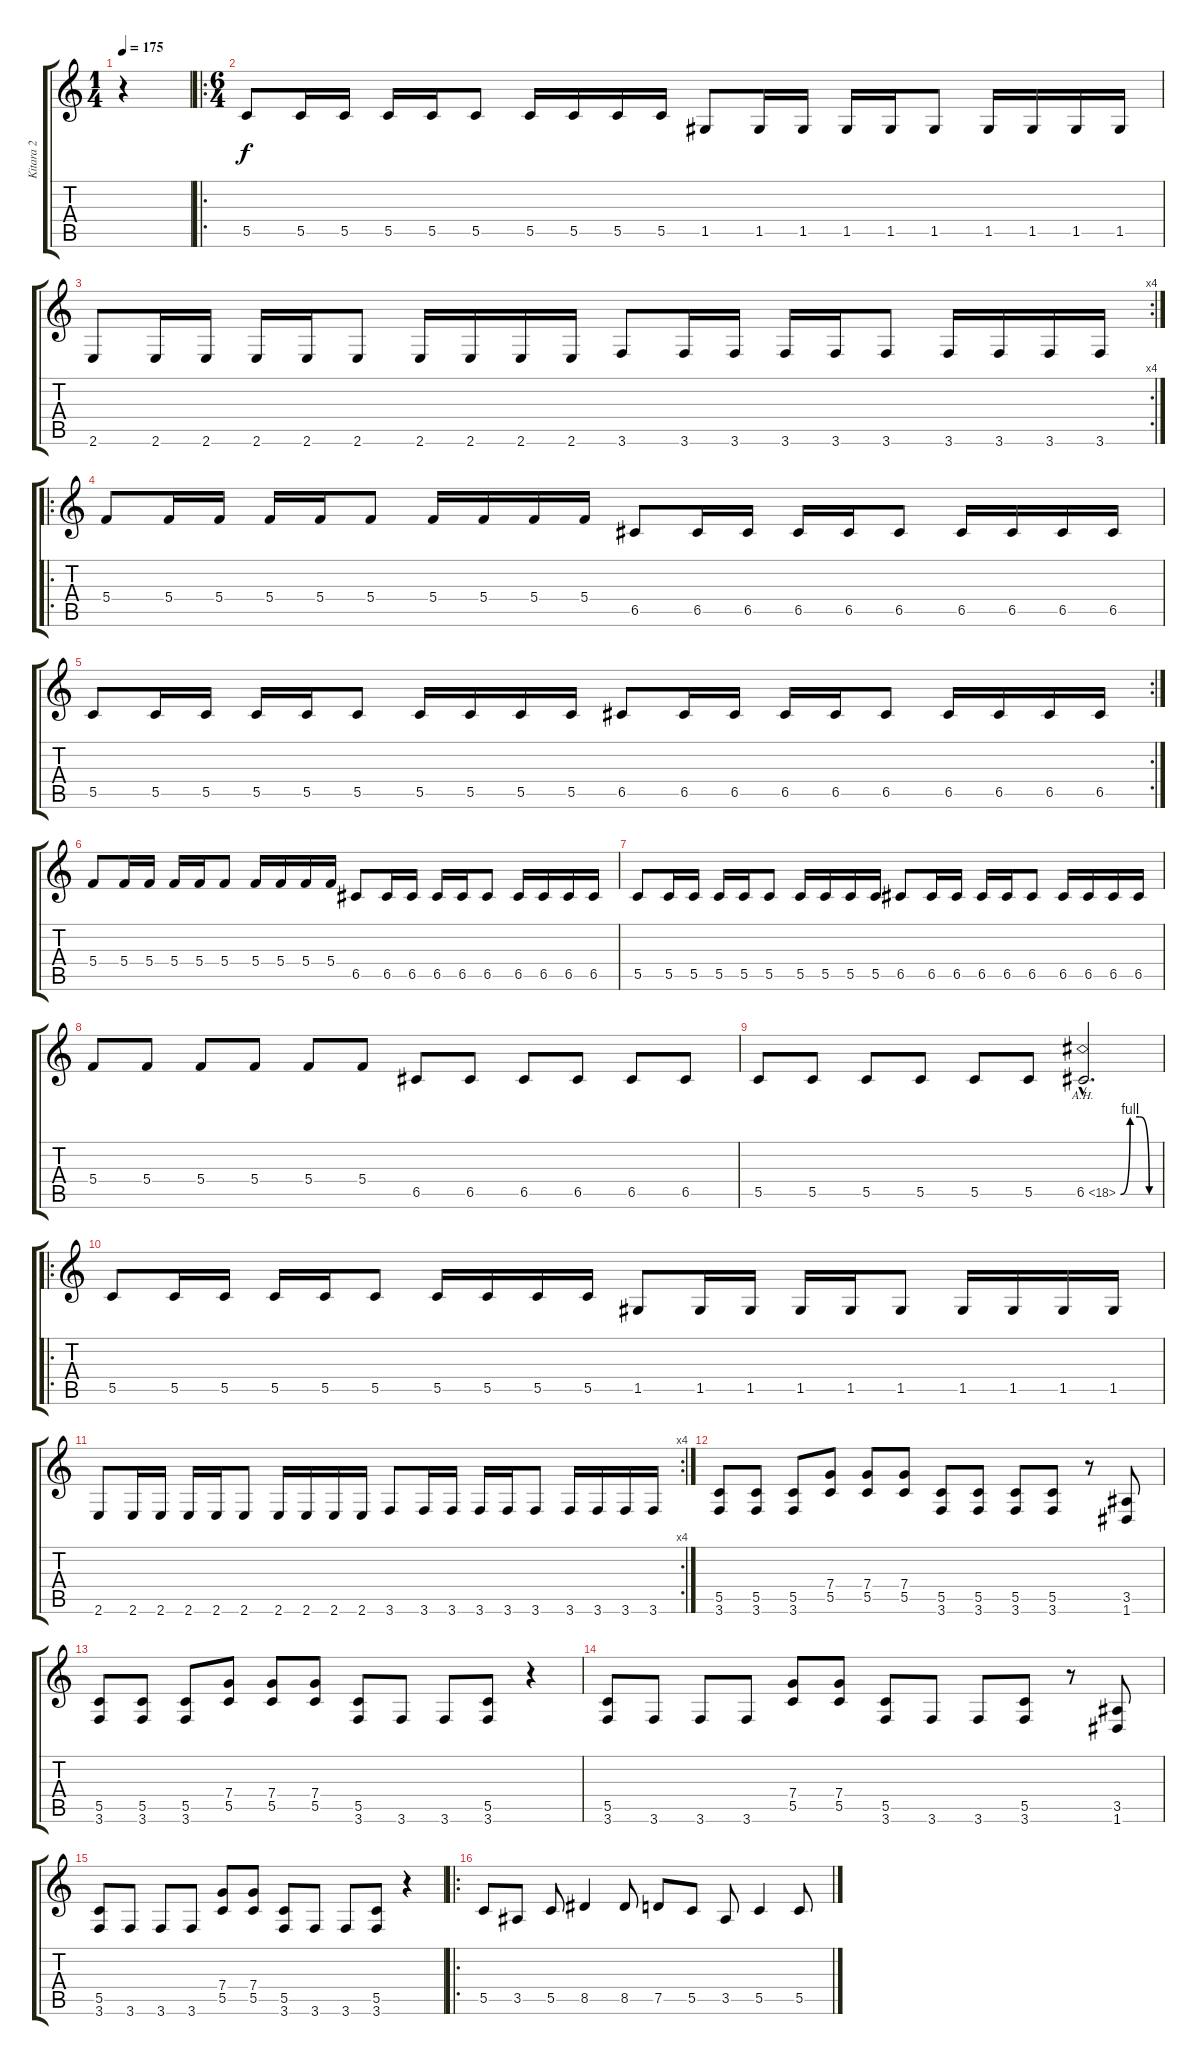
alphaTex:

\track ("Kitara 2" "Kitara 2") {instrument distortionguitar}
\staff {score tabs}
\tuning (D4 A3 F3 C3 G2 D2) {hide}
\ts (1 4)
\tempo 175
\clef g2
\ks c
r.4{dy f instrument distortionguitar} |
\ro
\ts (6 4)
5.5.8 5.5.16 5.5.16 5.5.16 5.5.16 5.5.8 5.5.16 5.5.16 5.5.16 5.5.16 1.5.8 1.5.16 1.5.16 1.5.16 1.5.16 1.5.8 1.5.16 1.5.16 1.5.16 1.5.16 |
\rc 4
2.6.8 2.6.16 2.6.16 2.6.16 2.6.16 2.6.8 2.6.16 2.6.16 2.6.16 2.6.16 3.6.8 3.6.16 3.6.16 3.6.16 3.6.16 3.6.8 3.6.16 3.6.16 3.6.16 3.6.16 |
\ro
5.4.8 5.4.16 5.4.16 5.4.16 5.4.16 5.4.8 5.4.16 5.4.16 5.4.16 5.4.16 6.5.8 6.5.16 6.5.16 6.5.16 6.5.16 6.5.8 6.5.16 6.5.16 6.5.16 6.5.16 |
\rc 2
5.5.8 5.5.16 5.5.16 5.5.16 5.5.16 5.5.8 5.5.16 5.5.16 5.5.16 5.5.16 6.5.8 6.5.16 6.5.16 6.5.16 6.5.16 6.5.8 6.5.16 6.5.16 6.5.16 6.5.16 |
5.4.8 5.4.16 5.4.16 5.4.16 5.4.16 5.4.8 5.4.16 5.4.16 5.4.16 5.4.16 6.5.8 6.5.16 6.5.16 6.5.16 6.5.16 6.5.8 6.5.16 6.5.16 6.5.16 6.5.16 |
5.5.8 5.5.16 5.5.16 5.5.16 5.5.16 5.5.8 5.5.16 5.5.16 5.5.16 5.5.16 6.5.8 6.5.16 6.5.16 6.5.16 6.5.16 6.5.8 6.5.16 6.5.16 6.5.16 6.5.16 |
5.4.8 5.4.8 5.4.8 5.4.8 5.4.8 5.4.8 6.5.8 6.5.8 6.5.8 6.5.8 6.5.8 6.5.8 |
5.5.8 5.5.8 5.5.8 5.5.8 5.5.8 5.5.8 6.5{be (custom 0 0 15 4 30 4 45 0 60 0) ah 12 hac}.2{d} |
\ro
5.5.8 5.5.16 5.5.16 5.5.16 5.5.16 5.5.8 5.5.16 5.5.16 5.5.16 5.5.16 1.5.8 1.5.16 1.5.16 1.5.16 1.5.16 1.5.8 1.5.16 1.5.16 1.5.16 1.5.16 |
\rc 4
2.6.8 2.6.16 2.6.16 2.6.16 2.6.16 2.6.8 2.6.16 2.6.16 2.6.16 2.6.16 3.6.8 3.6.16 3.6.16 3.6.16 3.6.16 3.6.8 3.6.16 3.6.16 3.6.16 3.6.16 |
(5.5 3.6).8 (5.5 3.6).8 (5.5 3.6).8 (7.4 5.5).8 (7.4 5.5).8 (7.4 5.5).8 (5.5 3.6).8 (5.5 3.6).8 (5.5 3.6).8 (5.5 3.6).8 r.8 (3.5 1.6).8 |
(5.5 3.6).8 (5.5 3.6).8 (5.5 3.6).8 (7.4 5.5).8 (7.4 5.5).8 (7.4 5.5).8 (5.5 3.6).8 3.6.8 3.6.8 (5.5 3.6).8 r.4 |
(5.5 3.6).8 3.6.8 3.6.8 3.6.8 (7.4 5.5).8 (7.4 5.5).8 (5.5 3.6).8 3.6.8 3.6.8 (5.5 3.6).8 r.8 (3.5 1.6).8 |
(5.5 3.6).8 3.6.8 3.6.8 3.6.8 (7.4 5.5).8 (7.4 5.5).8 (5.5 3.6).8 3.6.8 3.6.8 (5.5 3.6).8 r.4 |
\ro
5.5.8 3.5.8 5.5.8 8.5.4 8.5.8 7.5.8 5.5.8 3.5.8 5.5.4 5.5.8
